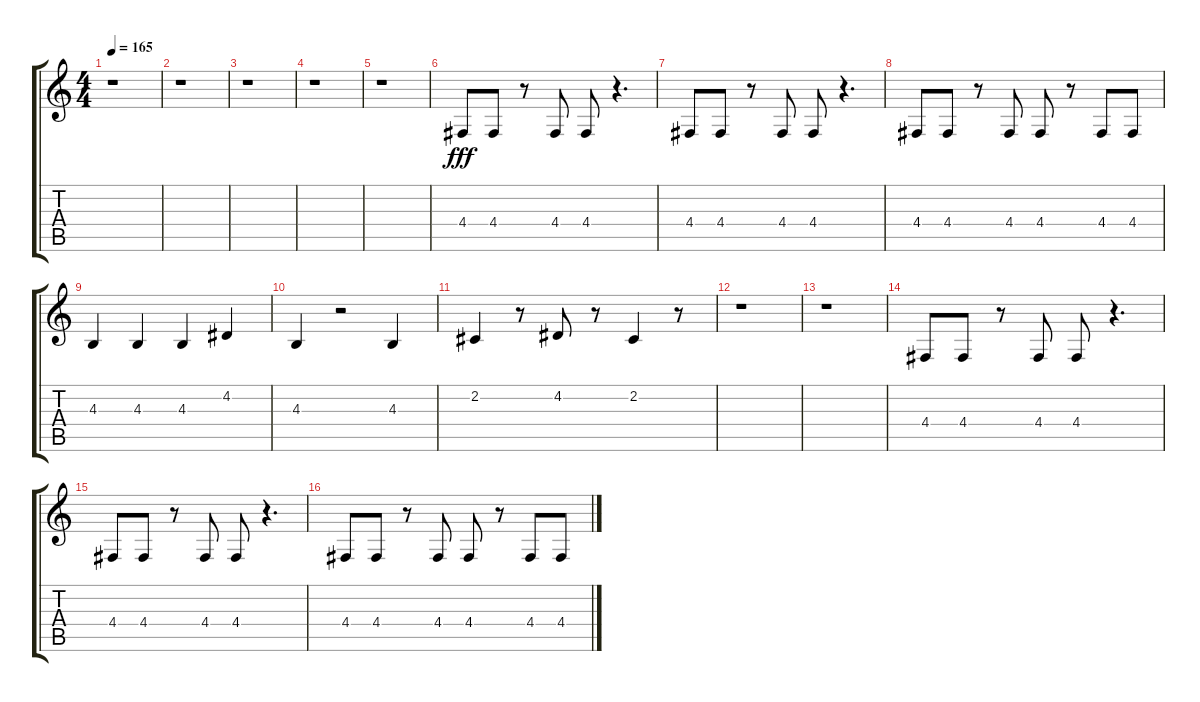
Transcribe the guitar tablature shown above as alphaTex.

\track "" {instrument altosax}
\staff {score tabs}
\tuning (E4 B3 G3 D3 A2 E2) {hide}
\ts (4 4)
\tempo 165
\clef g2
\ks c
r.1{dy fff} |
r.1 |
r.1 |
r.1 |
r.1 |
4.4.8 4.4.8 r.8 4.4.8 4.4.8 r.4{d} |
4.4.8 4.4.8 r.8 4.4.8 4.4.8 r.4{d} |
4.4.8 4.4.8 r.8 4.4.8 4.4.8 r.8 4.4.8 4.4.8 |
4.3.4 4.3.4 4.3.4 4.2.4 |
4.3.4 r.2 4.3.4 |
2.2.4 r.8 4.2.8 r.8 2.2.4 r.8 |
r.1 |
r.1 |
4.4.8 4.4.8 r.8 4.4.8 4.4.8 r.4{d} |
4.4.8 4.4.8 r.8 4.4.8 4.4.8 r.4{d} |
4.4.8 4.4.8 r.8 4.4.8 4.4.8 r.8 4.4.8 4.4.8
